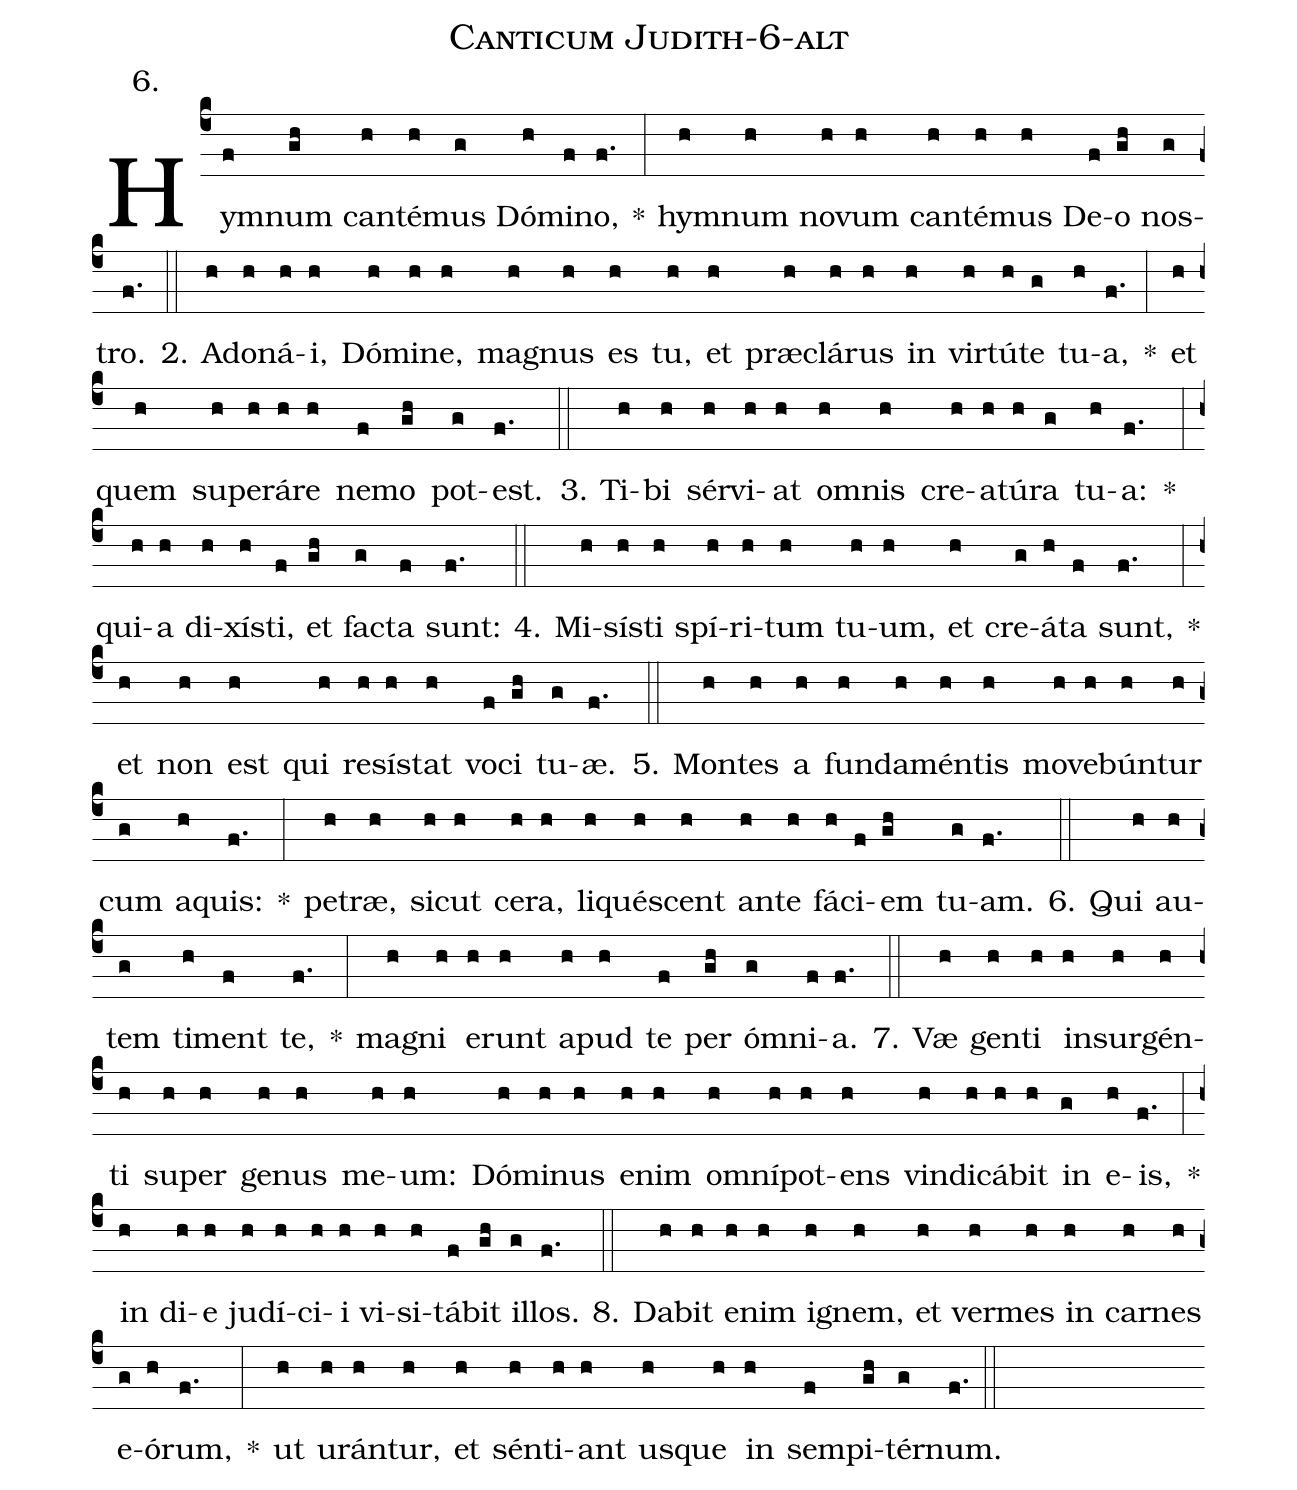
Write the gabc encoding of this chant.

name: Canticum Judith-6-alt;
annotation: 6.;
%%
(c4)Hym(f)num(gh) can(h)té(h)mus(g) Dó(h)mi(f)no,(f.) *(:) hym(h)num(h) no(h)vum(h) can(h)té(h)mus(h) De(f)o(gh) nos(g)tro.(f.) (::)
2. A(h)do(h)ná(h)i,(h) Dó(h)mi(h)ne,(h) ma(h)gnus(h) es(h) tu,(h) et(h) præ(h)clá(h)rus(h) in(h) vir(h)tú(h)te(g) tu(h)a,(f.) *(:) et(h) quem(h) su(h)pe(h)rá(h)re(h) ne(f)mo(gh) pot(g)est.(f.) (::)
3. Ti(h)bi(h) sér(h)vi(h)at(h) om(h)nis(h) cre(h)a(h)tú(h)ra(g) tu(h)a:(f.) *(:) qui(h)a(h) di(h)xís(h)ti,(f) et(gh) fac(g)ta(f) sunt:(f.) (::)
4. Mi(h)sís(h)ti(h) spí(h)ri(h)tum(h) tu(h)um,(h) et(h) cre(g)á(h)ta(f) sunt,(f.) *(:) et(h) non(h) est(h) qui(h) re(h)sís(h)tat(h) vo(f)ci(gh) tu(g)æ.(f.) (::)
5. Mon(h)tes(h) a(h) fun(h)da(h)mén(h)tis(h) mo(h)ve(h)bún(h)tur(h) cum(g) a(h)quis:(f.) *(:) pe(h)træ,(h) sic(h)ut(h) ce(h)ra,(h) li(h)qué(h)scent(h) an(h)te(h) fá(h)ci(f)em(gh) tu(g)am.(f.) (::)
6. Qui(h) au(h)tem(g) ti(h)ment(f) te,(f.) *(:) ma(h)gni(h) e(h)runt(h) a(h)pud(h) te(f) per(gh) óm(g)ni(f)a.(f.) (::)
7. Væ(h) gen(h)ti(h) in(h)sur(h)gén(h)ti(h) su(h)per(h) ge(h)nus(h) me(h)um:(h) Dó(h)mi(h)nus(h) e(h)nim(h) om(h)ní(h)pot(h)ens(h) vin(h)di(h)cá(h)bit(h) in(g) e(h)is,(f.) *(:) in(h) di(h)e(h) ju(h)dí(h)ci(h)i(h) vi(h)si(h)tá(f)bit(gh) il(g)los.(f.) (::)
8. Da(h)bit(h) e(h)nim(h) i(h)gnem,(h) et(h) ver(h)mes(h) in(h) car(h)nes(h) e(g)ó(h)rum,(f.) *(:) ut(h) u(h)rán(h)tur,(h) et(h) sén(h)ti(h)ant(h) us(h)que(h) in(h) sem(f)pi(gh)tér(g)num.(f.) (::)
